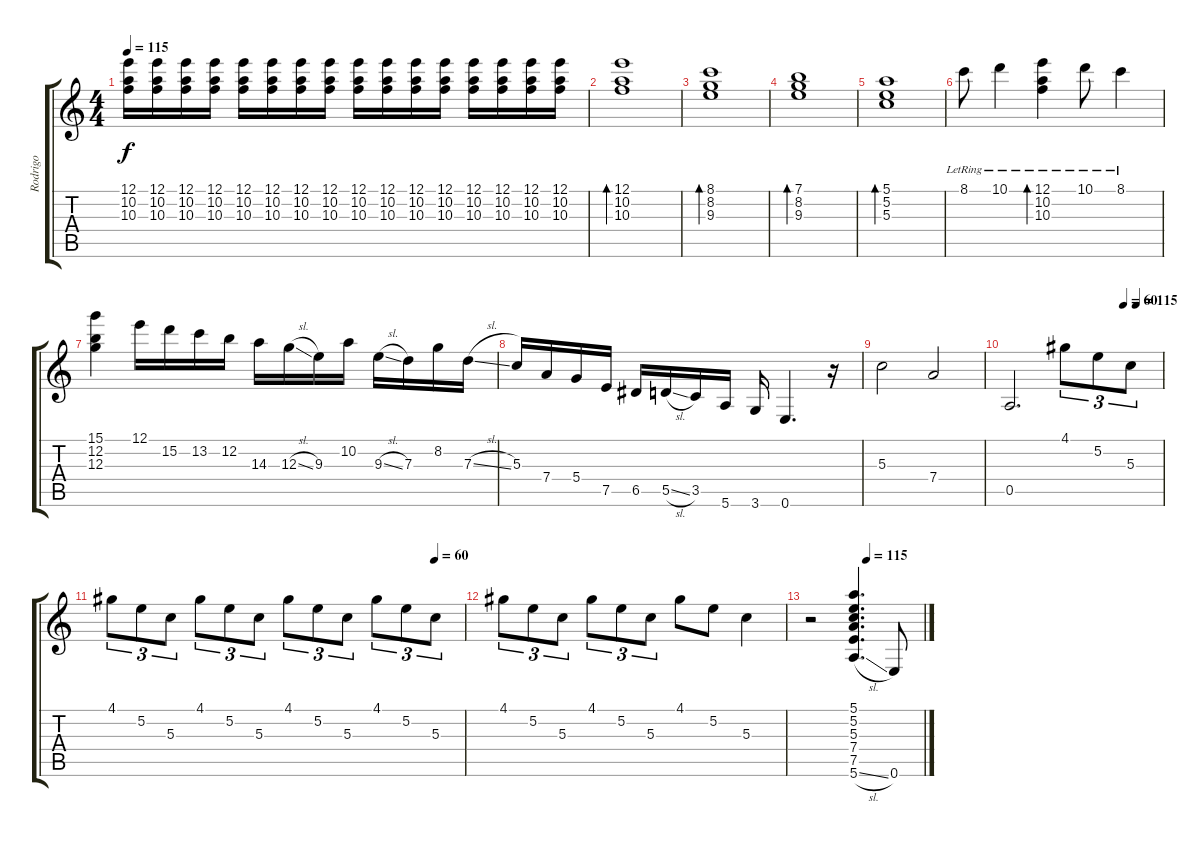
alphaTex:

\track ("Rodrigo" "Rodrigo") {instrument acousticguitarnylon}
\staff {score tabs}
\tuning (E4 B3 G3 D3 A2 E2) {hide}
\ts (4 4)
\tempo 115
\clef g2
\ks c
(12.1 10.2 10.3).16{dy f} (12.1 10.2 10.3).16 (12.1 10.2 10.3).16 (12.1 10.2 10.3).16 (12.1 10.2 10.3).16 (12.1 10.2 10.3).16 (12.1 10.2 10.3).16 (12.1 10.2 10.3).16 (12.1 10.2 10.3).16 (12.1 10.2 10.3).16 (12.1 10.2 10.3).16 (12.1 10.2 10.3).16 (12.1 10.2 10.3).16 (12.1 10.2 10.3).16 (12.1 10.2 10.3).16 (12.1 10.2 10.3).16 |
(12.1 10.2 10.3).1{bd 60} |
(8.1 8.2 9.3).1{bd 60} |
(7.1 8.2 9.3).1{bd 60} |
(5.1 5.2 5.3).1{bd 60} |
8.1{lr}.8 10.1{lr}.4 (12.1{lr} 10.2{lr} 10.3{lr}).4{bd 480} 10.1{lr}.8 8.1{lr}.4 |
(15.1 12.2 12.3).4 12.1.16 15.2.16 13.2.16 12.2.16 14.3.16 12.3{sl}.16 9.3.16 10.2.16 9.3{sl}.16 7.3.16 8.2.16 7.3{sl}.16 |
5.3.16 7.4.16 5.4.16 7.5.16 6.5.16 5.5{sl}.16 3.5.16 5.6.16 3.6.16 0.6.4{d} r.16 |
5.3.2 7.4.2 |
\tempo (60 0.75)
\tempo (115 0.8333333333333334)
0.5.2{d} 4.1.8{tu (3 2) volume 6} 5.2.8{tu (3 2) volume 13} 5.3.8{tu (3 2)} |
\tempo (60 0.9166666666666666)
4.1.8{tu (3 2)} 5.2.8{tu (3 2)} 5.3.8{tu (3 2)} 4.1.8{tu (3 2)} 5.2.8{tu (3 2)} 5.3.8{tu (3 2)} 4.1.8{tu (3 2)} 5.2.8{tu (3 2)} 5.3.8{tu (3 2)} 4.1.8{tu (3 2)} 5.2.8{tu (3 2)} 5.3.8{tu (3 2) volume 6} |
4.1.8{tu (3 2)} 5.2.8{tu (3 2)} 5.3.8{tu (3 2)} 4.1.8{tu (3 2)} 5.2.8{tu (3 2)} 5.3.8{tu (3 2)} 4.1.8 5.2.8 5.3.4 |
\tempo (115 0.5)
r.2{volume 13} (5.1 5.2 5.3 7.4 7.5 5.6{sl}).4{d volume 0} 0.6.8
